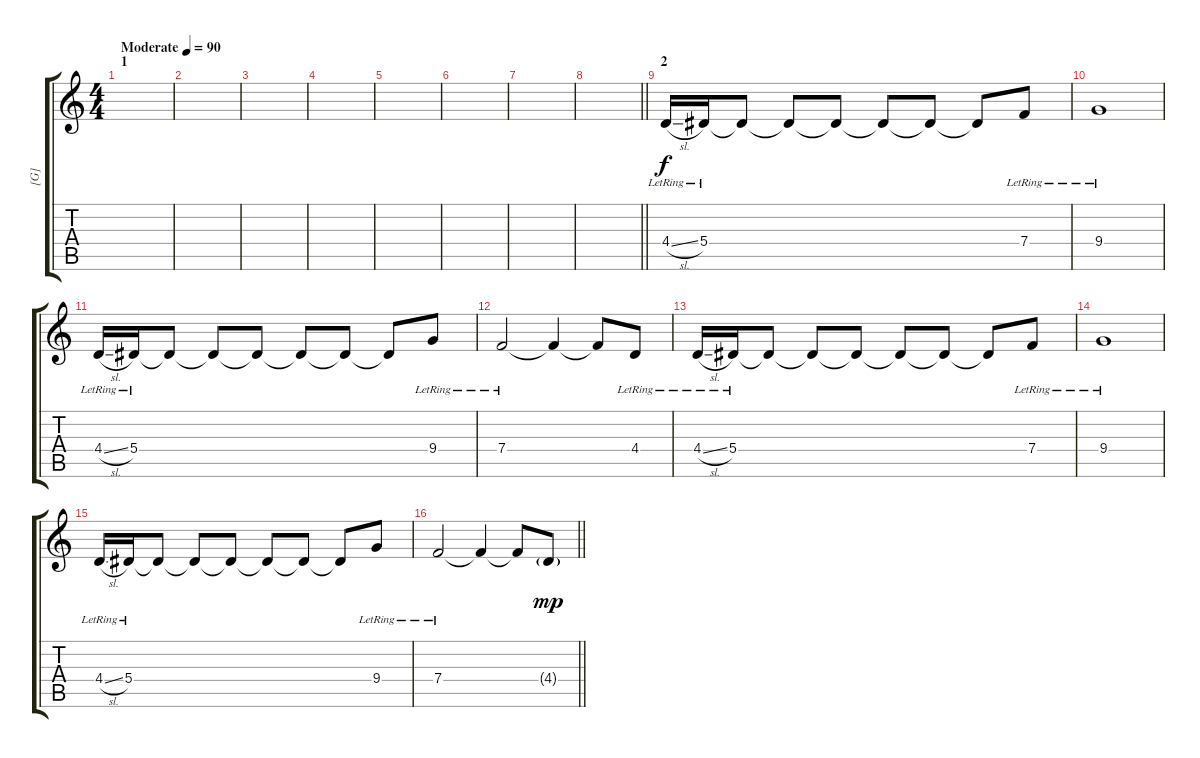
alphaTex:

\track ("[G]" "[G]") {instrument distortionguitar}
\staff {score tabs}
\tuning (C4 G3 Eb3 Bb2 F2 C2) {hide}
\ts (4 4)
\section ("" "1")
\tempo (90 "Moderate")
\clef g2
\ks c
|
|
|
|
|
|
|
\barLineRight lightlight
|
\section ("" "2")
4.4{sl lr}.16{balance 16} 5.4{lr}.16 5.4{t}.8 5.4{t}.8 5.4{t}.8 5.4{t}.8 5.4{t}.8 5.4{t}.8 7.4{lr}.8 |
9.4{lr}.1 |
4.4{sl lr}.16 5.4{lr}.16 5.4{t}.8 5.4{t}.8 5.4{t}.8 5.4{t}.8 5.4{t}.8 5.4{t}.8 9.4{lr}.8 |
7.4{lr}.2 7.4{t}.4 7.4{t}.8 4.4{lr}.8 |
4.4{sl lr}.16 5.4{lr}.16 5.4{t}.8 5.4{t}.8 5.4{t}.8 5.4{t}.8 5.4{t}.8 5.4{t}.8 7.4{lr}.8 |
9.4{lr}.1 |
4.4{sl lr}.16 5.4{lr}.16 5.4{t}.8 5.4{t}.8 5.4{t}.8 5.4{t}.8 5.4{t}.8 5.4{t}.8 9.4{lr}.8 |
\barLineRight lightlight
7.4{lr}.2 7.4{t}.4 7.4{t}.8 4.4{g}.8{dy mp}
